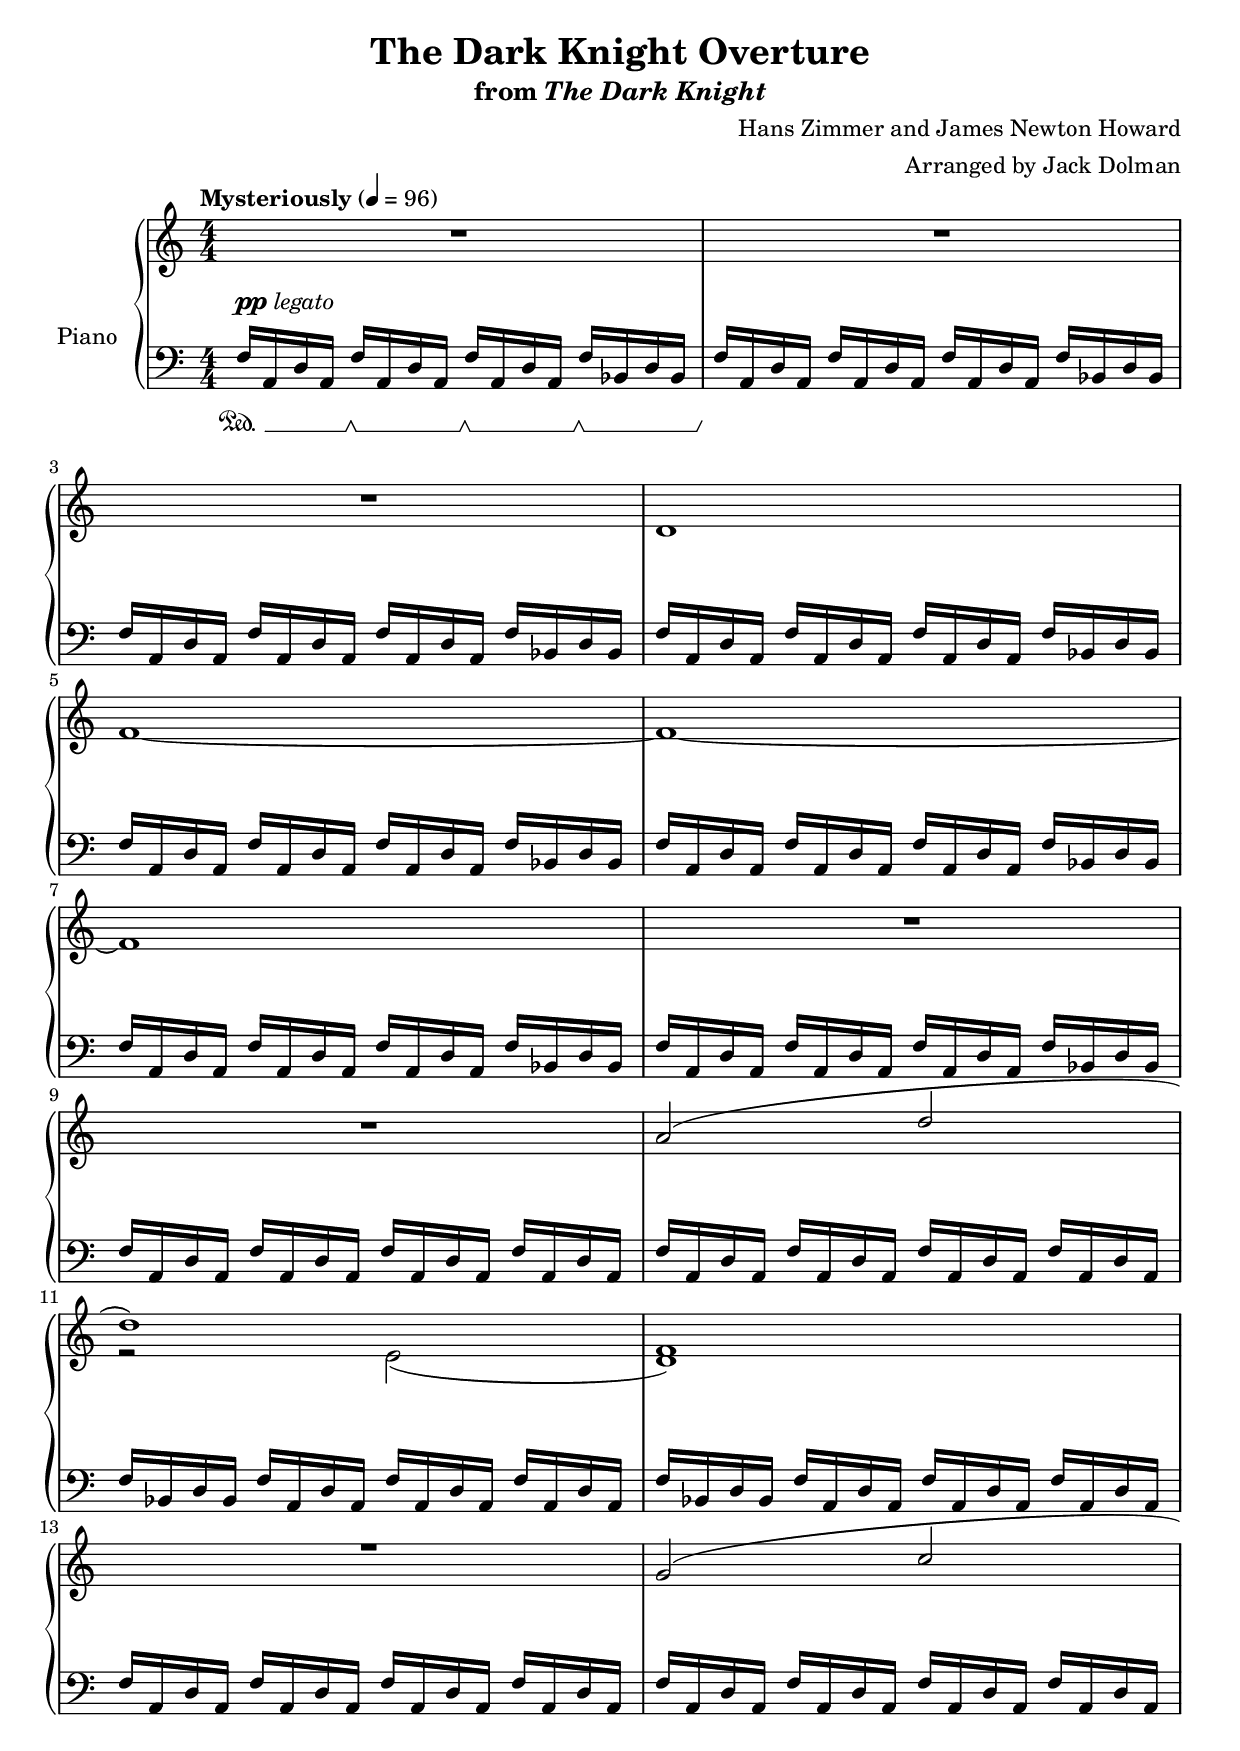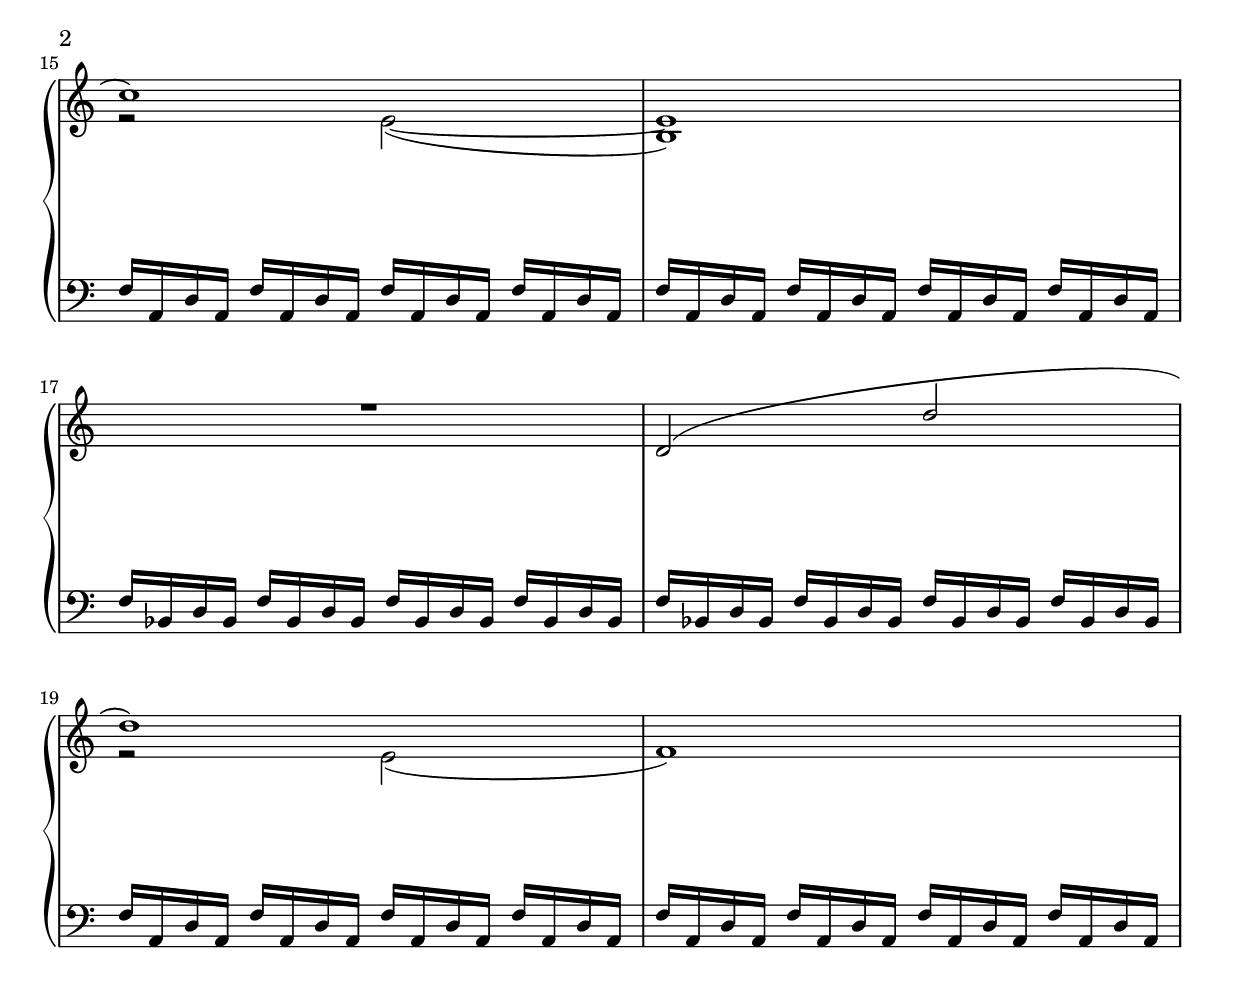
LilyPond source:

\version "2.12.2"

\header {
  title = "The Dark Knight Overture"
  subtitle = \markup { "from" \italic "The Dark Knight" }
  composer = "Hans Zimmer and James Newton Howard"
  arranger = "Arranged by Jack Dolman"
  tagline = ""
}

global = {
  \tempo "Mysteriously" 4 = 96
  \key c \major
  \time 4/4
  \numericTimeSignature
  s1*2\break
  s1*2\break
  s1*2\break
  s1*2\break
  s1*2\break
  s1*2\break
  s1*2\break
  s1*2\break
  s1*2\break
  s1*2\break
}

upper = \relative c' {
  \clef treble
  R1*3
  d1
  f~
  f~
  f
  R1*2
  <<
    {
      a2( d

      d1)
      s1

      R1
      g,2( c

      c1)
      s1

      R1
      d,2( d'

      d1)
      s1
    }
  \\
    {
      s1

      r2 e,(
      <d f>1)

      s1*2

      r2 e~(
      <b e>1)

      s1*2

      r2 e(
      f1)
    }
  >>
}

lower = \relative c {
  \clef bass
  f16 a, d a f' a, d a f' a, d a f' bes, d bes
  f' a, d a f' a, d a f' a, d a f' bes, d bes

  f' a, d a f' a, d a f' a, d a f' bes, d bes
  f' a, d a f' a, d a f' a, d a f' bes, d bes

  f' a, d a f' a, d a f' a, d a f' bes, d bes
  f' a, d a f' a, d a f' a, d a f' bes, d bes

  f' a, d a f' a, d a f' a, d a f' bes, d bes
  f' a, d a f' a, d a f' a, d a f' bes, d bes

  f' a, d a f' a, d a f' a, d a f' a, d a
  f' a, d a f' a, d a f' a, d a f' a, d a

  f' bes, d bes f' a, d a f' a, d a f' a, d a
  f' bes, d bes f' a, d a f' a, d a f' a, d a

  f' a, d a f' a, d a f' a, d a f' a, d a
  f' a, d a f' a, d a f' a, d a f' a, d a

  f' a, d a f' a, d a f' a, d a f' a, d a
  f' a, d a f' a, d a f' a, d a f' a, d a

  f' bes, d bes f' bes, d bes f' bes, d bes f' bes, d bes
  f' bes, d bes f' bes, d bes f' bes, d bes f' bes, d bes

  f' a, d a f' a, d a f' a, d a f' a, d a
  f' a, d a f' a, d a f' a, d a f' a, d a
}

dynamics = {
  s1-\markup { \dynamic "pp" "legato" }
  s1*2
  s16\p s16*30\< s16\!
  s16\mp s16*30\> s16\!
  s1*2\pp
  s16*15\< s16\!
  s16\mp s16*14\> s16\!
  s1*2
  s16*15\< s16\!
  s16*15\> s16\!
  s1*2
  s16*15\< s16\!
  s1
  s16*15\< s16\!
}

pedal = {
  \set Dynamics.pedalSustainStyle = #'mixed
  s16\sustainOn s16*3 s16\sustainOff\sustainOn s16*3 s16\sustainOff\sustainOn s16*3 s16\sustainOff\sustainOn s16*3
}

chordnames = \chordmode {
}

\include "../template_piano_solo.ly"
